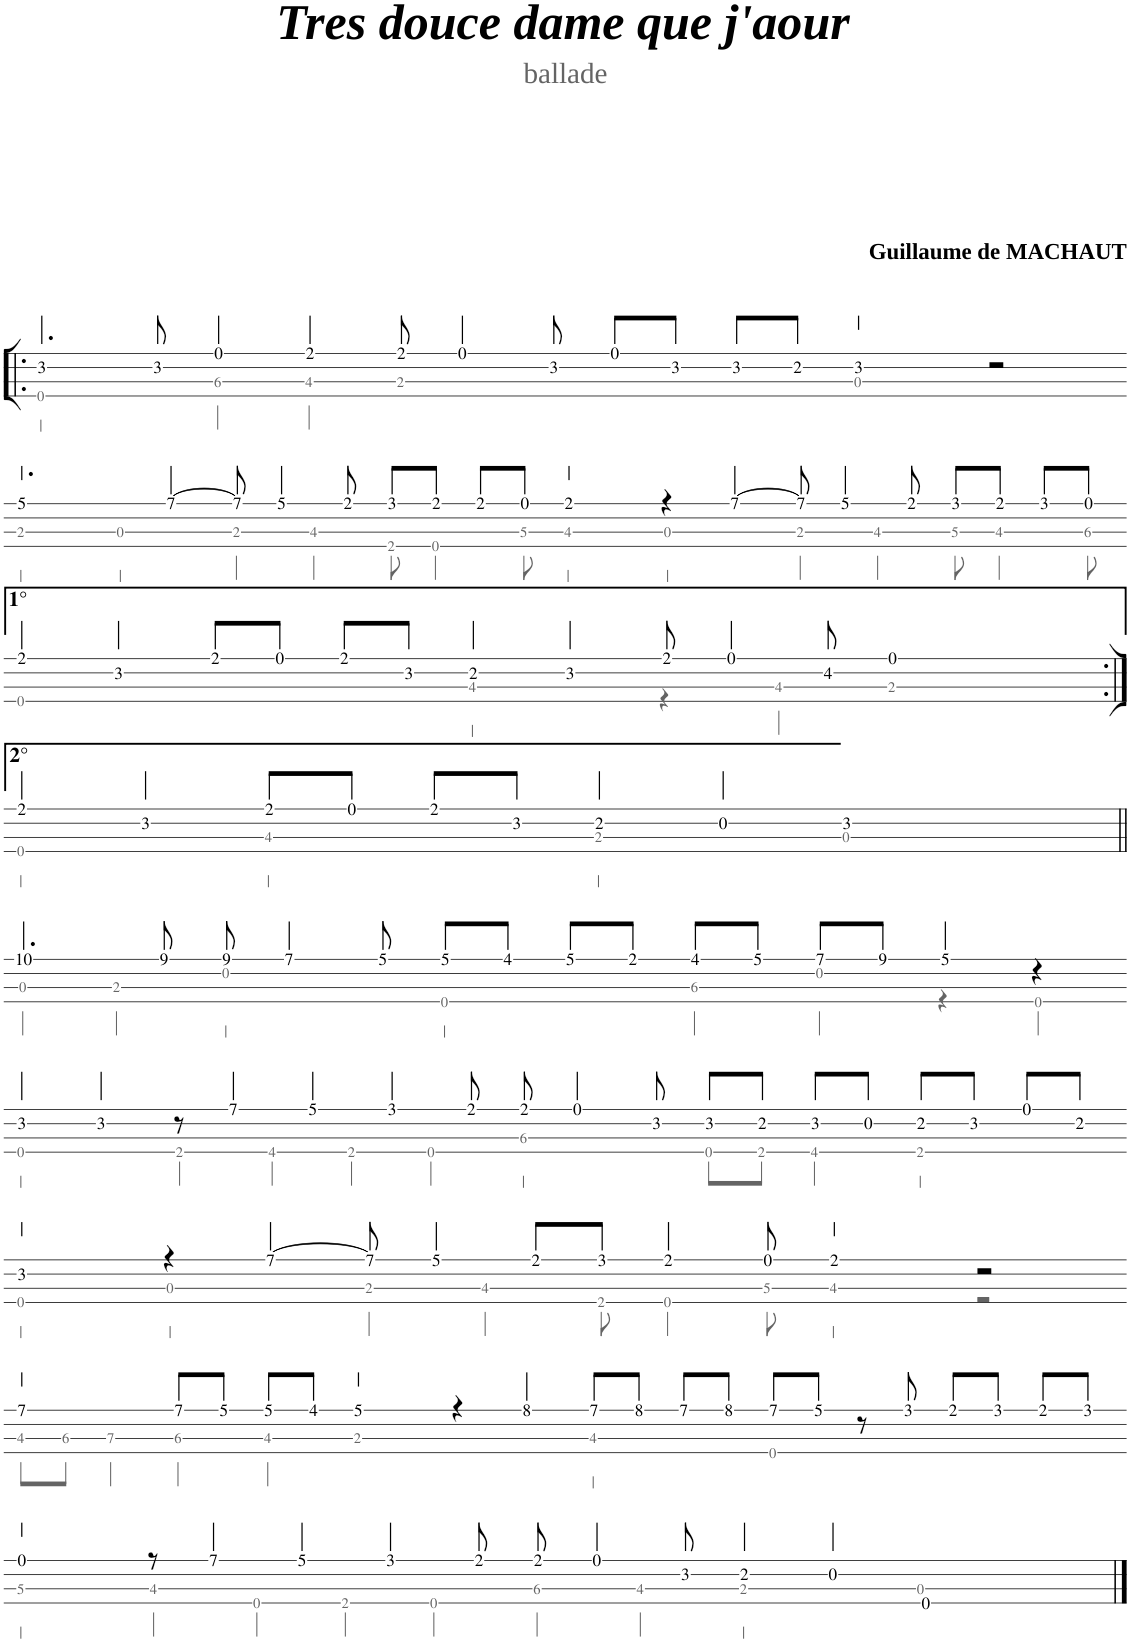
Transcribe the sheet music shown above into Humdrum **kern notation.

**kern
*part1
*staff1
*I"Ukulélé [Tablature]
*stria4
*k[f#]
*M4/4
=1!|:
*^
4.g/	2g!i\
8g/	.
4a/	4f#X!i\
4b/	4e!i\
8b/	1d!i
4a/	.
8g/	.
8a/L	.
8g/J	.
8g/L	.
8f#/J	.
2g/	1c!i
2r	.
!!LO:LB:g=z	!!
=2-	=2-
2.dd/	2d!i\
.	2c!i\
[4ee/	.
8ee/]	4d!i\
4dd/	.
.	4e!i\
8b/	.
8cc/L	8a!i\
8b/J	4g!i\
8b/L	.
8a/J	8fn!i\
2b/	2e!i\
4r	2c!i\
[4ee/	.
8ee/]	4d!i\
4dd/	.
.	4e!i\
8b/	.
8cc/L	8f!i\
8b/J	4e!i\
8cc/L	.
8a/J	8f#X!i\
!!LO:LB:g=z	!!
=3-	=3-
4b/	1g!i
4g/	.
8b/L	.
8a/J	.
8b/L	.
8g/J	.
4f#X/	2e!i\
4g/	.
8b/	4r
4a/	.
.	4e!i\
8g#X/	.
1a	1d!i
!!LO:LB:g=z	!!
=4:|!	=4:|!
4b/	2g!i\
4g/	.
8b/L	2e!i\
8a/J	.
8b/L	.
8g/J	.
4f#X/	2d!i\
4e/	.
1g	1c!i
!!LO:LB:g=z	!!
=5||	=5||
4.gg/	4c!i\
.	4d!i\
8ff#X/	.
8ff#/	2e!i\
4ee/	.
8dd/	.
8dd/L	2g!i\
8cc#X/J	.
8dd/L	.
8b/J	.
8cc#/L	4f#X!i\
8dd/J	.
8ee/L	4e!i\
8ff#X/J	.
4dd/	4r
4r	4g!i\
!!LO:LB:g=z	!!
=6-	=6-
4g/	2g!i\
4g/	.
8r	4a!i\
4ee/	.
.	4b!i\
[8dd/	.
8ryy	4a!i\
4cc/	.
.	4g!i\
8b/	.
8b/	2f#X!i\
4a/	.
8g/	.
8g/L	8g!i\L
8f#/J	8a!i\J
8g/L	4b!i\
8e/J	.
8f#/L	2a!i\
8g/J	.
8a/L	.
8f#/J	.
!!LO:LB:g=z	!!
=7-	=7-
2g/	2g!i\
8dd/]	2c!i\
4r	.
[4ee/	.
.	4d!i\
8ee/]	.
4dd/	4e!i\
8b/L	8a!i\
8cc/J	4g!i\
4b/	.
.	8f!i\
8a/	2e!i\
2b/	.
.	2r
2r	.
.	8ryy
!!LO:LB:g=z	!!
=8-	=8-
2ee/	8e!i\L
.	8f#X!i\J
.	4g!i\
8ee/L	4f#!i\
8dd/J	.
8dd/L	4e!i\
8cc#X/J	.
2dd/	1d!i
4r	.
4ff/	.
8ee/L	2e!i\
8ff/J	.
8ee/L	.
8ff/J	.
8ee/L	1g!i
8dd/J	.
8r	.
8cc/	.
8b/L	.
8cc/J	.
8b/L	.
8cc/J	.
!!LO:LB:g=z	!!
=9-	=9-
2a/	2f!i\
8r	4e!i\
4ee/	.
.	4g!i\
[8dd/	.
8ryy	4a!i\
4cc/	.
.	4g!i\
8b/	.
8b/	4f#X!i\
4a/	.
.	4e!i\
8g/	.
4f#/	2d!i\
4e/	.
1g	1c!i
*v	*v
==10
8dd/]
=
*-
